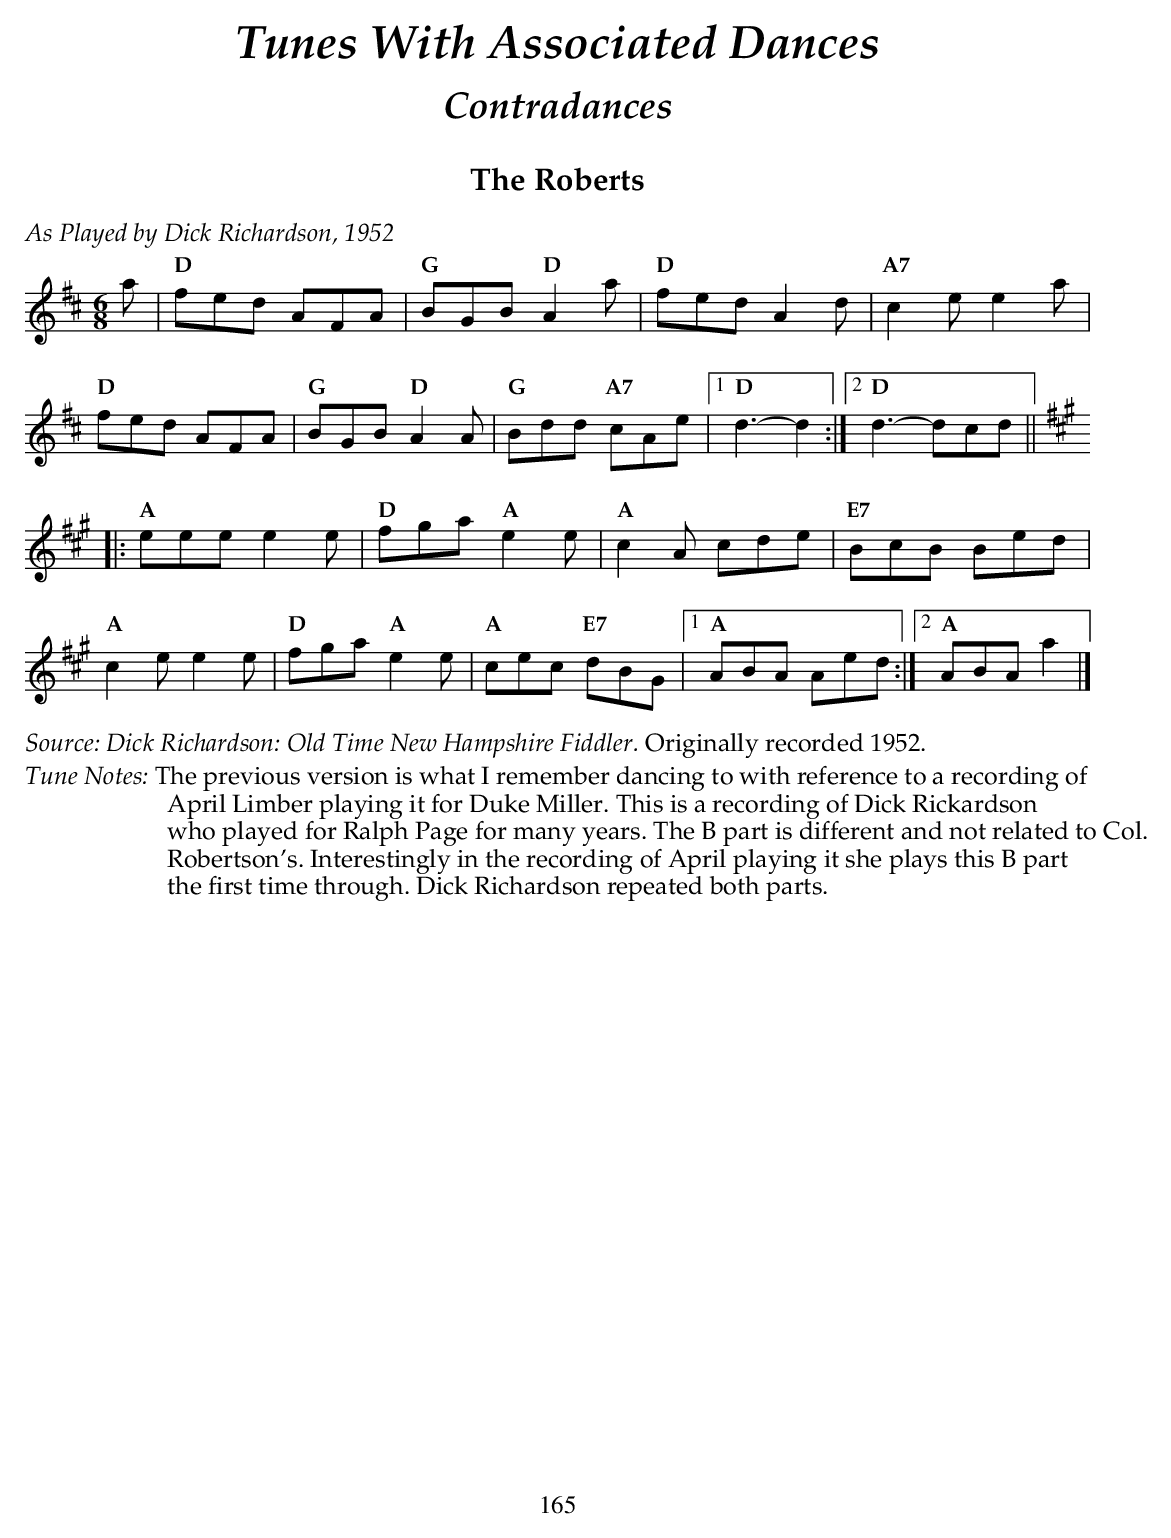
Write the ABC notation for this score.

X:1
T:The Roberts
M:6/8
L:1/8
K:D
%%text $2As Played by Dick Richardson, 1952$0
 a |\
   "D" fed AFA | "G" BGB "D"   A2a | "D" fed A2d | "A7" c2e e2a |
   "D" fed AFA | "G" BGB "D"   A2A | "G" Bdd "A7" cAe |1 "D" d3-d2 :|2 "D" d3-dcd ||
K:A
|: "A" eee e2e | "D" fga "A" e2e | "A" c2A cde | "E7" BcB Bed |
   "A" c2e e2e | "D" fga "A" e2e | "A" cec "E7" dBG |1 "A" ABA Aed :|2 "A" ABA a2 |]
